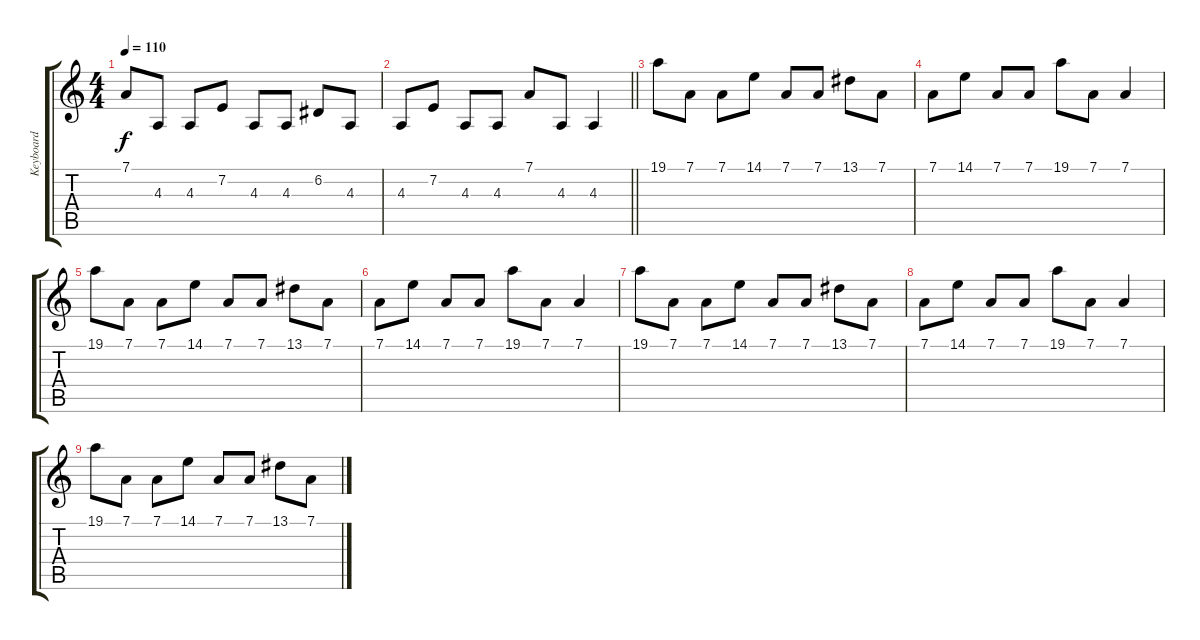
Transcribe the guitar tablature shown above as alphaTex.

\track ("Keyboard" "Keyboard") {instrument pad1newage}
\staff {score tabs}
\tuning (D4 A3 F3 C3 G2 D2) {hide}
\ts (4 4)
\tempo 110
\clef g2
\ks c
7.1.8{dy f} 4.3.8 4.3.8 7.2.8 4.3.8 4.3.8 6.2.8 4.3.8 |
\barLineRight lightlight
4.3.8 7.2.8 4.3.8 4.3.8 7.1.8 4.3.8 4.3.4 |
19.1.8{volume 13} 7.1.8 7.1.8 14.1.8 7.1.8 7.1.8 13.1.8 7.1.8 |
7.1.8 14.1.8 7.1.8 7.1.8 19.1.8 7.1.8 7.1.4 |
19.1.8 7.1.8 7.1.8 14.1.8 7.1.8 7.1.8 13.1.8 7.1.8 |
7.1.8 14.1.8 7.1.8 7.1.8 19.1.8 7.1.8 7.1.4{volume 0} |
19.1.8 7.1.8 7.1.8 14.1.8 7.1.8 7.1.8 13.1.8 7.1.8 |
7.1.8 14.1.8 7.1.8 7.1.8 19.1.8 7.1.8 7.1.4 |
19.1.8 7.1.8 7.1.8 14.1.8 7.1.8 7.1.8 13.1.8 7.1.8
